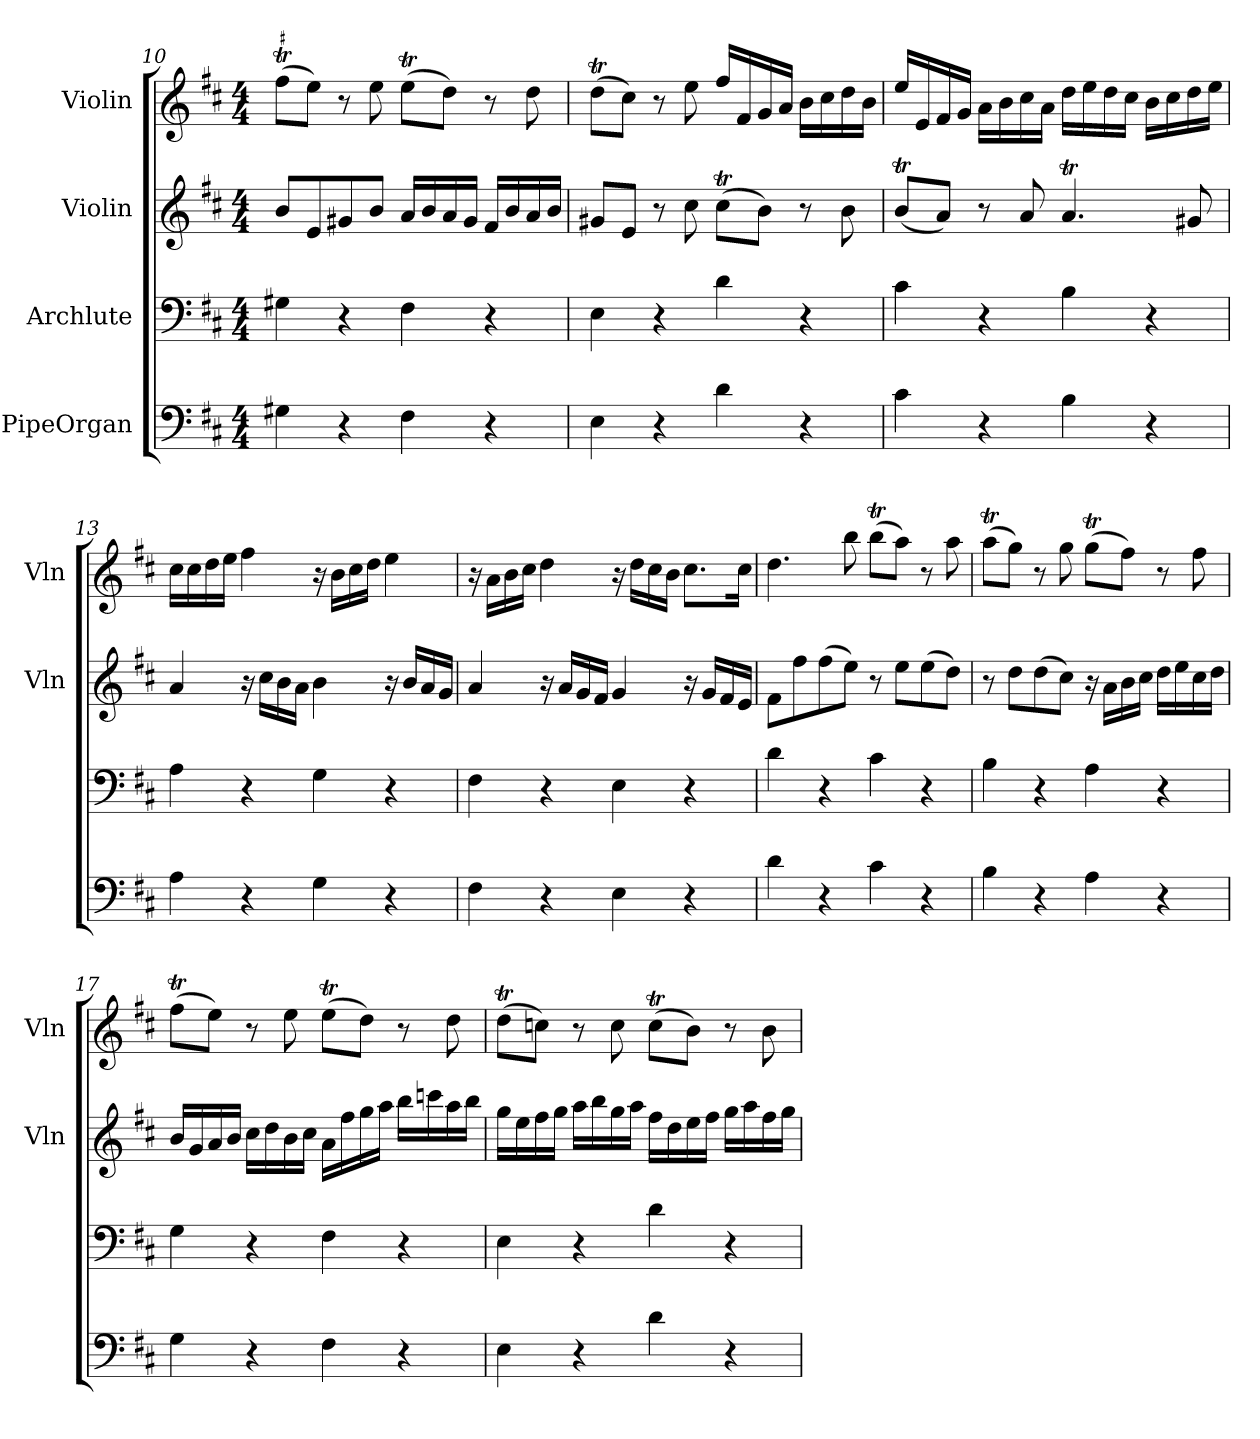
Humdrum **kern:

**kern	**kern	**kern	**kern
*part4	*part3	*part2	*part1
*staff4	*staff3	*staff2	*staff1
*I"PipeOrgan	*I"Archlute	*I"Violin	*I"Violin
*	*	*I'Vln	*I'Vln
*clefF4	*clefF4	*clefG2	*clefG2
*k[f#c#]	*k[f#c#]	*k[f#c#]	*k[f#c#]
*D:	*D:	*D:	*D:
*M4/4	*M4/4	*M4/4	*M4/4
=10	=10	=10	=10
!	!	!	!LO:TR:acc=#
4G#X\	4G#X\	8b/L	(8ff#T\L
.	.	8e/	8ee\J)
4r	4r	8g#X/	8r
.	.	8b/J	8ee\
4F#\	4F#\	16a/LL	(8eeT\L
.	.	16b/	.
.	.	16a/	8dd\J)
.	.	16g#/JJ	.
4r	4r	16f#/LL	8r
.	.	16b/	.
.	.	16a/	8dd\
.	.	16b/JJ	.
=11	=11	=11	=11
4E\	4E\	8g#X/L	(8ddT\L
.	.	8e/J	8cc#\J)
4r	4r	8r	8r
.	.	8cc#\	8ee\
4d\	4d\	(8cc#t\L	16ff#/LL
.	.	.	16f#/
.	.	8b\J)	16g/
.	.	.	16a/JJ
4r	4r	8r	16b\LL
.	.	.	16cc#\
.	.	8b\	16dd\
.	.	.	16b\JJ
=12	=12	=12	=12
4c#\	4c#\	(8bT/L	16ee/LL
.	.	.	16e/
.	.	8a/J)	16f#/
.	.	.	16g/JJ
4r	4r	8r	16a\LL
.	.	.	16b\
.	.	8a/	16cc#\
.	.	.	16a\JJ
4B\	4B\	4.aT/	16dd\LL
.	.	.	16ee\
.	.	.	16dd\
.	.	.	16cc#\JJ
4r	4r	.	16b\LL
.	.	.	16cc#\
.	.	8g#X/	16dd\
.	.	.	16ee\JJ
=13	=13	=13	=13
4A\	4A\	4a/	16cc#\LL
.	.	.	16cc#\
.	.	.	16dd\
.	.	.	16ee\JJ
4r	4r	16r	4ff#\
.	.	16cc#\LL	.
.	.	16b\	.
.	.	16a\JJ	.
4G\	4G\	4b\	16r
.	.	.	16b\LL
.	.	.	16cc#\
.	.	.	16dd\JJ
4r	4r	16r	4ee\
.	.	16b/LL	.
.	.	16a/	.
.	.	16g/JJ	.
=14	=14	=14	=14
4F#\	4F#\	4a/	16r
.	.	.	16a\LL
.	.	.	16b\
.	.	.	16cc#\JJ
4r	4r	16r	4dd\
.	.	16a/LL	.
.	.	16g/	.
.	.	16f#/JJ	.
4E\	4E\	4g/	16r
.	.	.	16dd\LL
.	.	.	16cc#\
.	.	.	16b\JJ
4r	4r	16r	8.cc#\L
.	.	16g/LL	.
.	.	16f#/	.
.	.	16e/JJ	16cc#\Jk
=15	=15	=15	=15
4d\	4d\	8f#\L	4.dd\
.	.	8ff#\	.
4r	4r	(8ff#\	.
.	.	8ee\J)	8bb\
4c#\	4c#\	8r	(8bbT\L
.	.	8ee\L	8aa\J)
4r	4r	(8ee\	8r
.	.	8dd\J)	8aa\
=16	=16	=16	=16
4B\	4B\	8r	(8aaT\L
.	.	8dd\L	8gg\J)
4r	4r	(8dd\	8r
.	.	8cc#\J)	8gg\
4A\	4A\	16r	(8ggT\L
.	.	16a\LL	.
.	.	16b\	8ff#\J)
.	.	16cc#\JJ	.
4r	4r	16dd\LL	8r
.	.	16ee\	.
.	.	16cc#\	8ff#\
.	.	16dd\JJ	.
=17	=17	=17	=17
4G\	4G\	16b/LL	(8ff#t\L
.	.	16g/	.
.	.	16a/	8ee\J)
.	.	16b/JJ	.
4r	4r	16cc#\LL	8r
.	.	16dd\	.
.	.	16b\	8ee\
.	.	16cc#\JJ	.
4F#\	4F#\	16a\LL	(8eeT\L
.	.	16ff#\	.
.	.	16gg\	8dd\J)
.	.	16aa\JJ	.
4r	4r	16bb\LL	8r
.	.	16cccn\	.
.	.	16aa\	8dd\
.	.	16bb\JJ	.
=18	=18	=18	=18
4E\	4E\	16gg\LL	(8ddT\L
.	.	16ee\	.
.	.	16ff#\	8ccn\J)
.	.	16gg\JJ	.
4r	4r	16aa\LL	8r
.	.	16bb\	.
.	.	16gg\	8cc\
.	.	16aa\JJ	.
4d\	4d\	16ff#\LL	(8ccT\L
.	.	16dd\	.
.	.	16ee\	8b\J)
.	.	16ff#\JJ	.
4r	4r	16gg\LL	8r
.	.	16aa\	.
.	.	16ff#\	8b\
.	.	16gg\JJ	.
=	=	=	=
*-	*-	*-	*-
